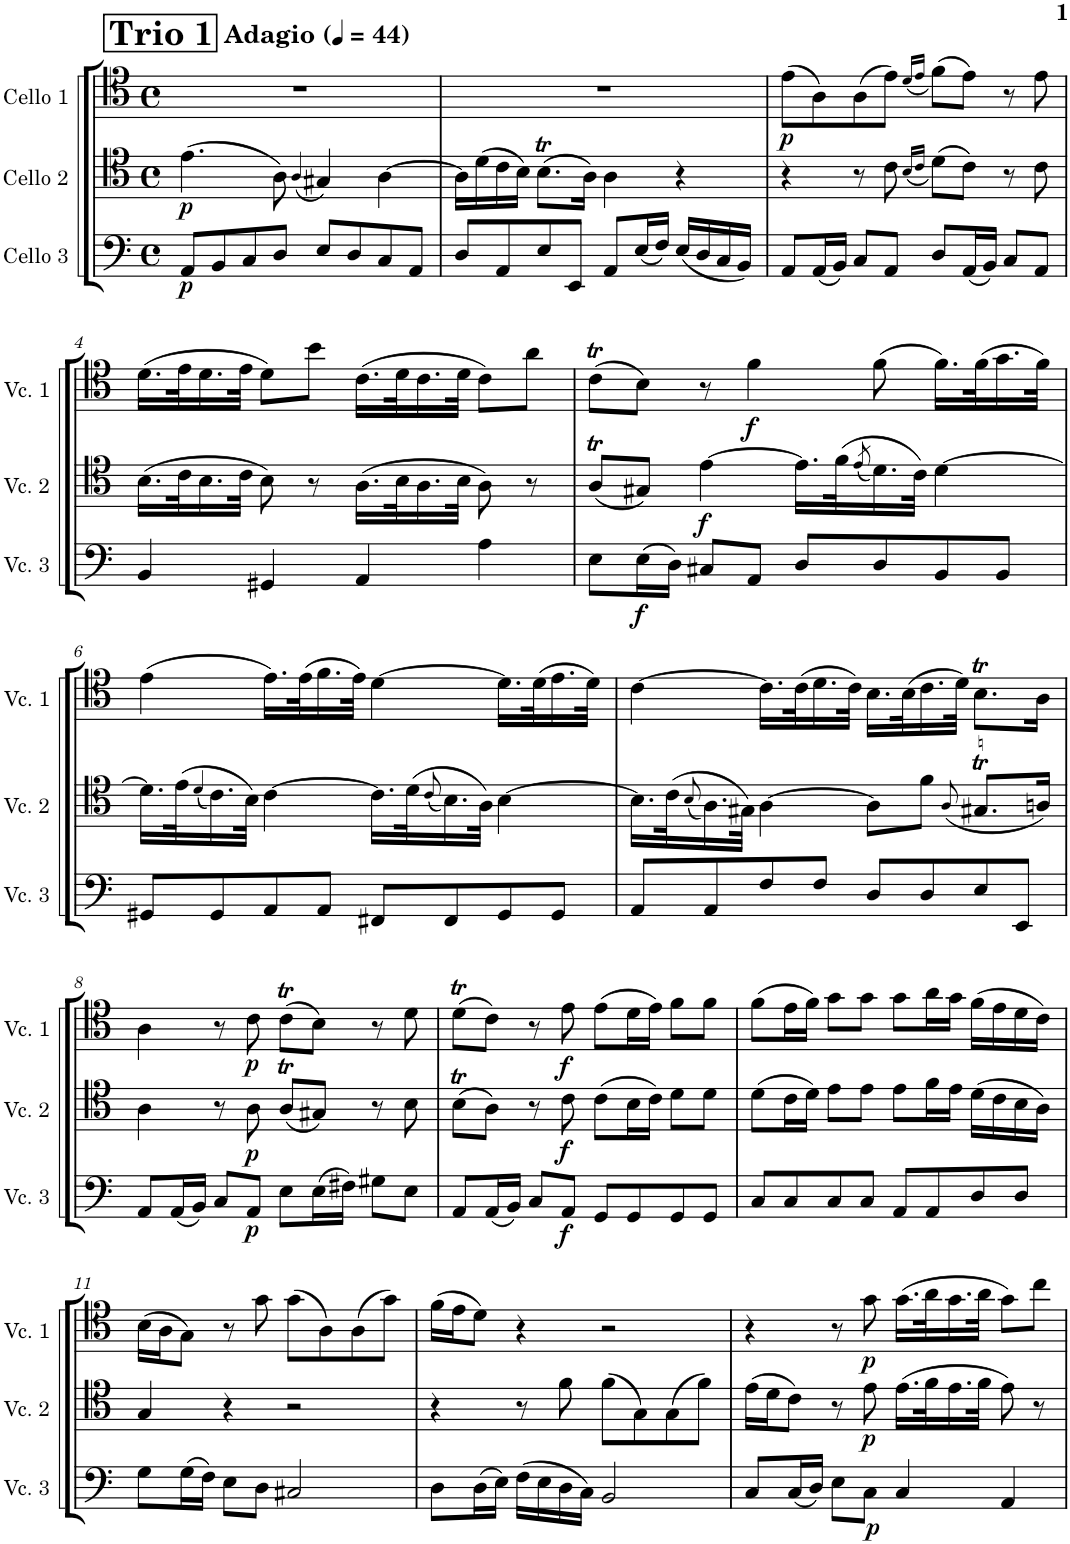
**kern	**dynam	**kern	**dynam	**kern	**dynam
*part3	*part3	*part2	*part2	*part1	*part1
*staff3	*staff3	*staff2	*staff2	*staff1	*staff1
*I"Cello 3	*	*I"Cello 2	*	*I"Cello 1	*
*clefF4	*	*clefC4	*	*clefC4	*
*k[]	*	*k[]	*	*k[]	*
*M4/4	*	*M4/4	*	*M4/4	*
*met(c)	*	*met(c)	*	*met(c)	*
*MM44	*	*MM44	*	*MM44	*
!!LO:REH:place=s1:a:B:cj:fs=16:t=Trio 1
=1	=1	=1	=1	=1	=1
!	!	!	!	!LO:TX:a:B:t=Adagio	!
!	!LO:DY:b	!	!LO:DY:b	!	!
8AA/L	p	(4.e\	p	1r	.
8BB/	.	.	.	.	.
8C/	.	.	.	.	.
8D/J	.	8A\)	.	.	.
.	.	(4qA/	.	.	.
8E/L	.	4G#X/)	.	.	.
8D/	.	.	.	.	.
8C/	.	[4A\	.	.	.
8AA/J	.	.	.	.	.
=2	=2	=2	=2	=2	=2
8D/L	.	16A\LL]	.	1r	.
.	.	(16d\	.	.	.
8AA/	.	16c\	.	.	.
.	.	16B\JJ)	.	.	.
8E/	.	(8.Bt\L	.	.	.
8EE/J	.	.	.	.	.
.	.	16A\Jk)	.	.	.
8AA/L	.	4A\	.	.	.
(16E/L	.	.	.	.	.
16F/JJ)	.	.	.	.	.
(16E/LL	.	4r	.	.	.
16D/	.	.	.	.	.
16C/	.	.	.	.	.
16BB/JJ)	.	.	.	.	.
=3	=3	=3	=3	=3	=3
!	!	!	!	!	!LO:DY:b
8AA/L	.	4r	.	(8e\L	p
(16AA/L	.	.	.	8A\)	.
16BB/JJ)	.	.	.	.	.
8C/L	.	8r	.	(8A\	.
8AA/J	.	8c\	.	8e\J)	.
.	.	(16qB/LL	.	(16qd/LL	.
.	.	16qc/JJ	.	16qe/JJ	.
8D/L	.	(8d\L)	.	(8f\L)	.
(16AA/L	.	8c\J)	.	8e\J)	.
16BB/JJ)	.	.	.	.	.
8C/L	.	8r	.	8r	.
8AA/J	.	8c\	.	8e\	.
!!LO:LB:g=z
=4	=4	=4	=4	=4	=4
4BB/	.	(16.B\LL	.	(16.d\LL	.
.	.	32c\K	.	32e\K	.
.	.	16.B\	.	16.d\	.
.	.	32c\JJk	.	32e\JJk	.
4GG#X/	.	8B\)	.	8d\L)	.
.	.	8r	.	8b\J	.
4AA/	.	(16.A\LL	.	(16.c\LL	.
.	.	32B\K	.	32d\K	.
.	.	16.A\	.	16.c\	.
.	.	32B\JJk	.	32d\JJk	.
4A\	.	8A\)	.	8c\L)	.
.	.	8r	.	8a\J	.
=5	=5	=5	=5	=5	=5
8E\L	.	(8AT/L	.	(8cT\L	.
!	!LO:DY:b	!	!	!	!
(16E\L	f	8G#X/J)	.	8B\J)	.
16D\JJ)	.	.	.	.	.
!	!	!	!LO:DY:b	!	!
8C#X/L	.	[4e\	f	8r	.
!	!	!	!	!	!LO:DY:b
8AA/J	.	.	.	4f\	f
8D/L	.	16.e\LL]	.	.	.
.	.	(32f\K	.	.	.
.	.	(8qe/	.	.	.
8D/	.	16.d\)	.	(8f\	.
.	.	32c\JJk)	.	.	.
8BB/	.	[4d\	.	16.f\LL)	.
.	.	.	.	(32f\K	.
8BB/J	.	.	.	16.g\	.
.	.	.	.	32f\JJk)	.
!!LO:LB:g=z
=6	=6	=6	=6	=6	=6
8GG#X/L	.	16.d\LL]	.	(4e\	.
.	.	(32e\K	.	.	.
.	.	(4qd/	.	.	.
8GG#/	.	16.c\)	.	.	.
.	.	32B\JJk)	.	.	.
8AA/	.	[4c\	.	16.e\LL)	.
.	.	.	.	(32e\K	.
8AA/J	.	.	.	16.f\	.
.	.	.	.	32e\JJk)	.
8FF#X/L	.	16.c\LL]	.	[4d\	.
.	.	(32d\K	.	.	.
.	.	(8qc/	.	.	.
8FF#/	.	16.B\)	.	.	.
.	.	32A\JJk)	.	.	.
8GG#/	.	[4B\	.	16.d\LL]	.
.	.	.	.	(32d\K	.
8GG#/J	.	.	.	16.e\	.
.	.	.	.	32d\JJk)	.
=7	=7	=7	=7	=7	=7
8AA/L	.	16.B\LL]	.	[4c\	.
.	.	(32c\K	.	.	.
.	.	(8qB/	.	.	.
8AA/	.	16.A\)	.	.	.
.	.	32G#X\JJk)	.	.	.
8F/	.	[4A\	.	16.c\LL]	.
.	.	.	.	(32c\K	.
8F/J	.	.	.	16.d\	.
.	.	.	.	32c\JJk)	.
8D/L	.	8A\L]	.	16.B\LL	.
.	.	.	.	(32B\K	.
8D/	.	8f\J	.	16.c\	.
.	.	.	.	32d\JJk)	.
.	.	(8qA/	.	.	.
8E/	.	8.G#Xt/L	.	8.Bt\L	.
8EE/J	.	.	.	.	.
.	.	16An/Jk)	.	16A\Jk	.
!!LO:LB:g=z
=8	=8	=8	=8	=8	=8
8AA/L	.	4A\	.	4A\	.
(16AA/L	.	.	.	.	.
16BB/JJ)	.	.	.	.	.
8C/L	.	8r	.	8r	.
!	!LO:DY:b	!	!LO:DY:b	!	!LO:DY:b
8AA/J	p	8A\	p	8c\	p
8E\L	.	(8AT/L	.	(8cT\L	.
(16E\L	.	8G#X/J)	.	8B\J)	.
16F#X\JJ)	.	.	.	.	.
8G#X\L	.	8r	.	8r	.
8E\J	.	8B\	.	8d\	.
=9	=9	=9	=9	=9	=9
8AA/L	.	(8Bt\L	.	(8dT\L	.
(16AA/L	.	8A\J)	.	8c\J)	.
16BB/JJ)	.	.	.	.	.
8C/L	.	8r	.	8r	.
!	!LO:DY:b	!	!LO:DY:b	!	!LO:DY:b
8AA/J	f	8c\	f	8e\	f
8GG/L	.	(8c\L	.	(8e\L	.
8GG/	.	16B\L	.	16d\L	.
.	.	16c\JJ)	.	16e\JJ)	.
8GG/	.	8d\L	.	8f\L	.
8GG/J	.	8d\J	.	8f\J	.
=10	=10	=10	=10	=10	=10
8C/L	.	(8d\L	.	(8f\L	.
8C/	.	16c\L	.	16e\L	.
.	.	16d\JJ)	.	16f\JJ)	.
8C/	.	8e\L	.	8g\L	.
8C/J	.	8e\J	.	8g\J	.
8AA/L	.	8e\L	.	8g\L	.
8AA/	.	16f\L	.	16a\L	.
.	.	16e\JJ	.	16g\JJ	.
8D/	.	(16d\LL	.	(16f\LL	.
.	.	16c\	.	16e\	.
8D/J	.	16B\	.	16d\	.
.	.	16A\JJ)	.	16c\JJ)	.
!!LO:LB:g=z
=11	=11	=11	=11	=11	=11
8G\L	.	4G/	.	(16B\LL	.
.	.	.	.	16A\J	.
(16G\L	.	.	.	8G\J)	.
16F\JJ)	.	.	.	.	.
8E\L	.	4r	.	8r	.
8D\J	.	.	.	8g\	.
2C#X/	.	2r	.	(8g\L	.
.	.	.	.	8A\)	.
.	.	.	.	(8A\	.
.	.	.	.	8g\J)	.
=12	=12	=12	=12	=12	=12
8D\L	.	4r	.	(16f\LL	.
.	.	.	.	16e\J	.
(16D\L	.	.	.	8d\J)	.
16E\JJ)	.	.	.	.	.
(16F\LL	.	8r	.	4r	.
16E\	.	.	.	.	.
16D\	.	8f\	.	.	.
16C\JJ)	.	.	.	.	.
2BB/	.	(8f\L	.	2r	.
.	.	8G\)	.	.	.
.	.	(8G\	.	.	.
.	.	8f\J)	.	.	.
=13	=13	=13	=13	=13	=13
8C/L	.	(16e\LL	.	4r	.
.	.	16d\J	.	.	.
(16C/L	.	8c\J)	.	.	.
16D/JJ)	.	.	.	.	.
8E\L	.	8r	.	8r	.
!	!LO:DY:b	!	!LO:DY:b	!	!LO:DY:b
8C\J	p	8e\	p	8g\	p
4C/	.	(16.e\LL	.	(16.g\LL	.
.	.	32f\K	.	32a\K	.
.	.	16.e\	.	16.g\	.
.	.	32f\JJk	.	32a\JJk	.
4AA/	.	8e\)	.	8g\L)	.
.	.	8r	.	8cc\J	.
=	=	=	=	=	=
*-	*-	*-	*-	*-	*-
